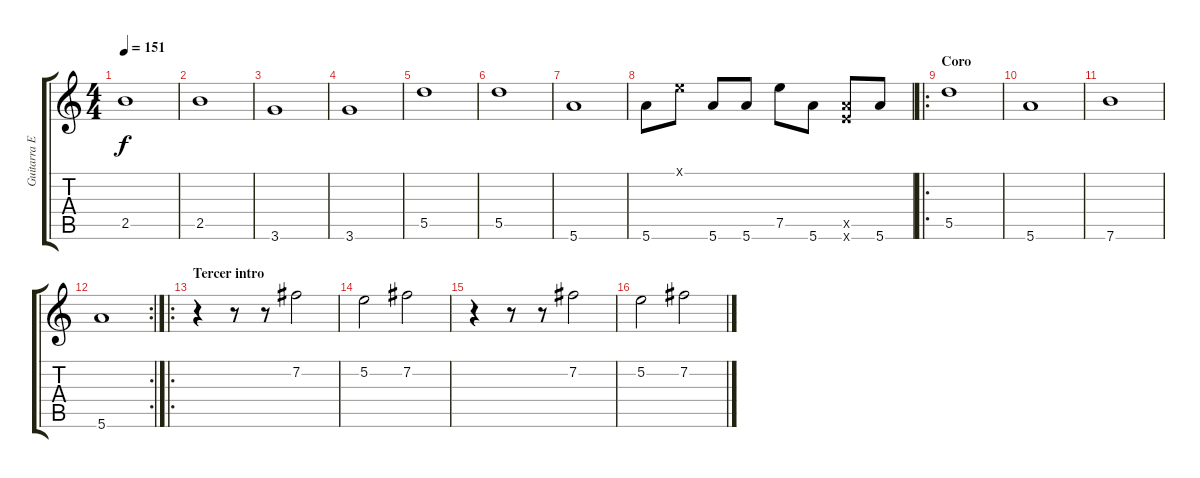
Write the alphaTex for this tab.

\track ("Guitarra Extra" "Guitarra E") {instrument distortionguitar}
\staff {score tabs}
\tuning (E4 B3 G4 D4 A3 E3) {hide}
\ts (4 4)
\tempo 151
\clef g2
\ks c
2.5.1{dy f volume 10 balance 0} |
2.5.1 |
3.6.1 |
3.6.1 |
5.5.1 |
5.5.1 |
5.6.1 |
5.6.8 0.1{x}.8 5.6.8 5.6.8 7.5.8 5.6.8 (0.5{x} 0.6{x}).8 5.6.8 |
\ro
\section ("" "Coro")
5.5.1 |
5.6.1 |
7.6.1 |
\rc 2
5.6.1 |
\ro
\section ("" "Tercer intro")
r.4{volume 15 balance 0 instrument distortionguitar} r.8 r.8 7.2.2 |
5.2.2 7.2.2 |
r.4{volume 14 balance 0 instrument distortionguitar} r.8 r.8 7.2.2 |
5.2.2 7.2.2
